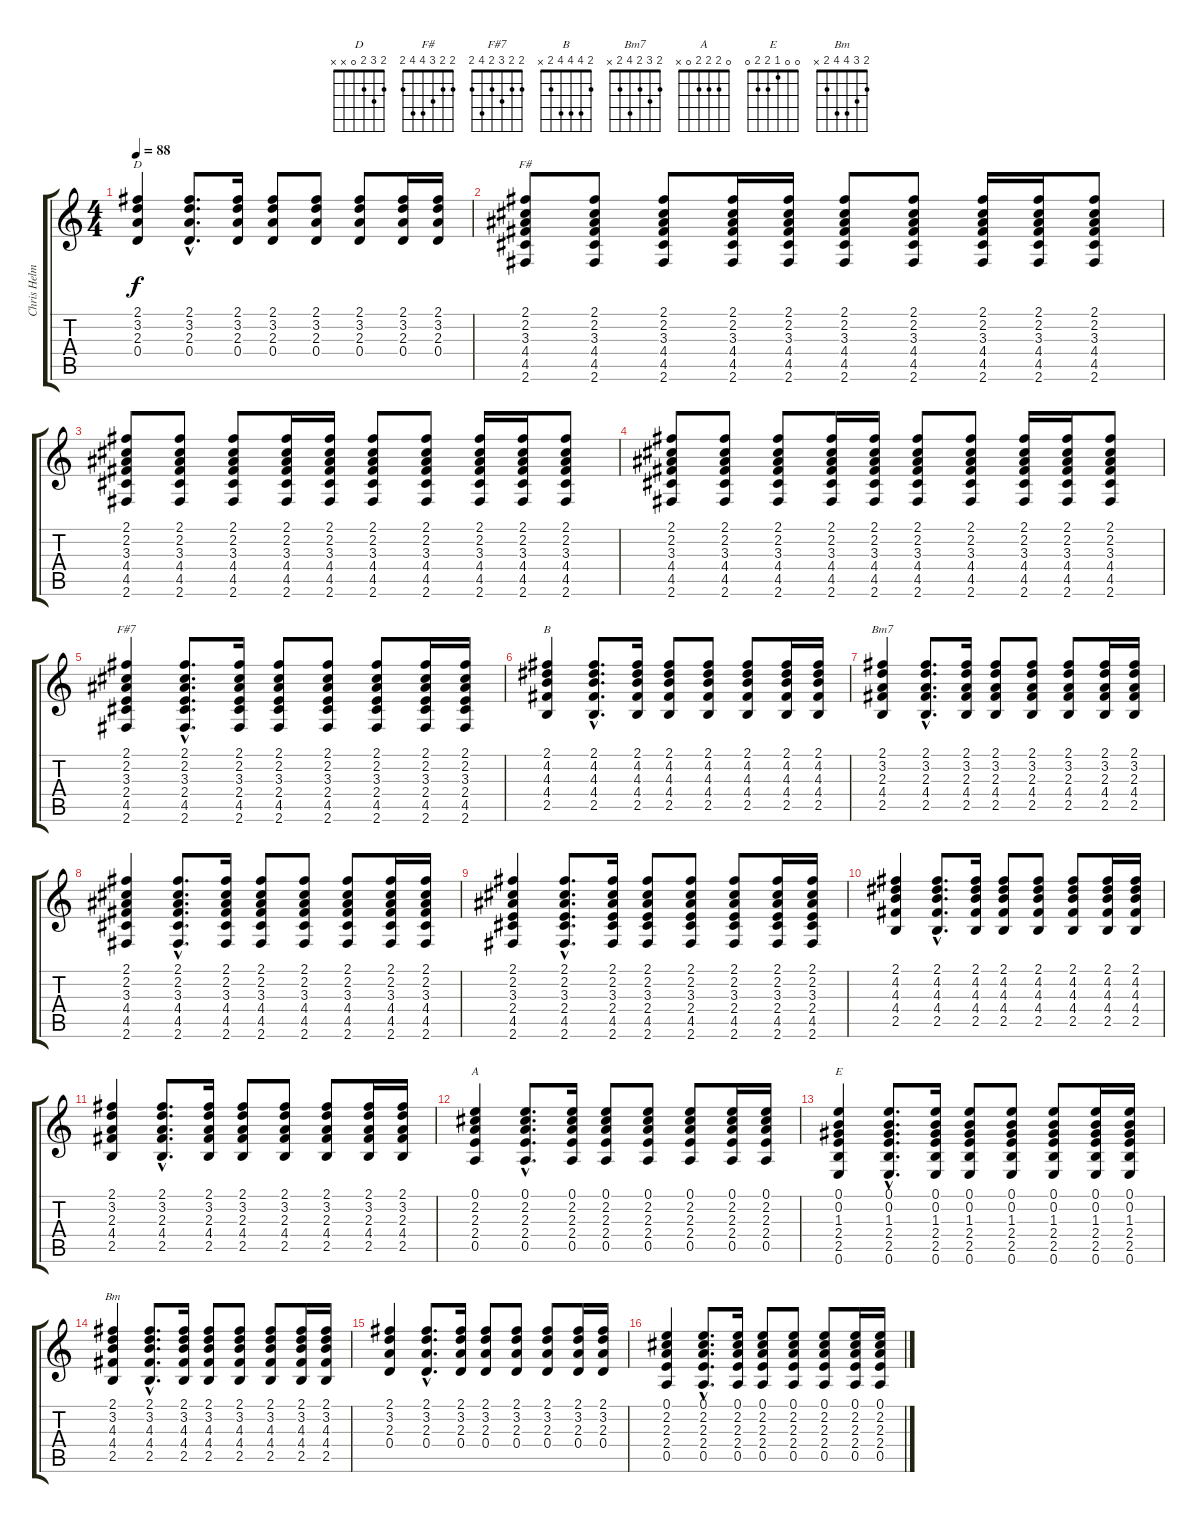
\track ("Chris Helme (Guitar)" "Chris Helm") {instrument acousticguitarsteel}
\staff {score tabs}
\tuning (E4 B3 G3 D3 A2 E2) {hide}
\chord ("D" 2 3 2 0 x x)
\chord ("F#" 2 2 3 4 4 2)
\chord ("F#7" 2 2 3 2 4 2)
\chord ("B" 2 4 4 4 2 x)
\chord ("Bm7" 2 3 2 4 2 x)
\chord ("A" 0 2 2 2 0 x)
\chord ("E" 0 0 1 2 2 0)
\chord ("Bm" 2 3 4 4 2 x)
\ts (4 4)
\tempo 88
\clef g2
\ks c
(2.1 3.2 2.3 0.4).4{ch "D" dy f} (2.1{hac} 3.2{hac} 2.3{hac} 0.4{hac}).8{d} (2.1 3.2 2.3 0.4).16 (2.1 3.2 2.3 0.4).8 (2.1 3.2 2.3 0.4).8 (2.1 3.2 2.3 0.4).8 (2.1 3.2 2.3 0.4).16 (2.1 3.2 2.3 0.4).16 |
(2.1 2.2 3.3 4.4 4.5 2.6).8{ch "F#"} (2.1 2.2 3.3 4.4 4.5 2.6).8 (2.1 2.2 3.3 4.4 4.5 2.6).8 (2.1 2.2 3.3 4.4 4.5 2.6).16 (2.1 2.2 3.3 4.4 4.5 2.6).16 (2.1 2.2 3.3 4.4 4.5 2.6).8 (2.1 2.2 3.3 4.4 4.5 2.6).8 (2.1 2.2 3.3 4.4 4.5 2.6).16 (2.1 2.2 3.3 4.4 4.5 2.6).16 (2.1 2.2 3.3 4.4 4.5 2.6).8 |
(2.1 2.2 3.3 4.4 4.5 2.6).8 (2.1 2.2 3.3 4.4 4.5 2.6).8 (2.1 2.2 3.3 4.4 4.5 2.6).8 (2.1 2.2 3.3 4.4 4.5 2.6).16 (2.1 2.2 3.3 4.4 4.5 2.6).16 (2.1 2.2 3.3 4.4 4.5 2.6).8 (2.1 2.2 3.3 4.4 4.5 2.6).8 (2.1 2.2 3.3 4.4 4.5 2.6).16 (2.1 2.2 3.3 4.4 4.5 2.6).16 (2.1 2.2 3.3 4.4 4.5 2.6).8 |
(2.1 2.2 3.3 4.4 4.5 2.6).8 (2.1 2.2 3.3 4.4 4.5 2.6).8 (2.1 2.2 3.3 4.4 4.5 2.6).8 (2.1 2.2 3.3 4.4 4.5 2.6).16 (2.1 2.2 3.3 4.4 4.5 2.6).16 (2.1 2.2 3.3 4.4 4.5 2.6).8 (2.1 2.2 3.3 4.4 4.5 2.6).8 (2.1 2.2 3.3 4.4 4.5 2.6).16 (2.1 2.2 3.3 4.4 4.5 2.6).16 (2.1 2.2 3.3 4.4 4.5 2.6).8 |
(2.1 2.2 3.3 2.4 4.5 2.6).4{ch "F#7"} (2.1{hac} 2.2{hac} 3.3{hac} 2.4{hac} 4.5{hac} 2.6{hac}).8{d} (2.1 2.2 3.3 2.4 4.5 2.6).16 (2.1 2.2 3.3 2.4 4.5 2.6).8 (2.1 2.2 3.3 2.4 4.5 2.6).8 (2.1 2.2 3.3 2.4 4.5 2.6).8 (2.1 2.2 3.3 2.4 4.5 2.6).16 (2.1 2.2 3.3 2.4 4.5 2.6).16 |
(2.1 4.2 4.3 4.4 2.5).4{ch "B"} (2.1{hac} 4.2{hac} 4.3{hac} 4.4{hac} 2.5{hac}).8{d} (2.1 4.2 4.3 4.4 2.5).16 (2.1 4.2 4.3 4.4 2.5).8 (2.1 4.2 4.3 4.4 2.5).8 (2.1 4.2 4.3 4.4 2.5).8 (2.1 4.2 4.3 4.4 2.5).16 (2.1 4.2 4.3 4.4 2.5).16 |
(2.1 3.2 2.3 4.4 2.5).4{ch "Bm7"} (2.1{hac} 3.2{hac} 2.3{hac} 4.4{hac} 2.5{hac}).8{d} (2.1 3.2 2.3 4.4 2.5).16 (2.1 3.2 2.3 4.4 2.5).8 (2.1 3.2 2.3 4.4 2.5).8 (2.1 3.2 2.3 4.4 2.5).8 (2.1 3.2 2.3 4.4 2.5).16 (2.1 3.2 2.3 4.4 2.5).16 |
(2.1 2.2 3.3 4.4 4.5 2.6).4 (2.1{hac} 2.2{hac} 3.3{hac} 4.4{hac} 4.5{hac} 2.6{hac}).8{d} (2.1 2.2 3.3 4.4 4.5 2.6).16 (2.1 2.2 3.3 4.4 4.5 2.6).8 (2.1 2.2 3.3 4.4 4.5 2.6).8 (2.1 2.2 3.3 4.4 4.5 2.6).8 (2.1 2.2 3.3 4.4 4.5 2.6).16 (2.1 2.2 3.3 4.4 4.5 2.6).16 |
(2.1 2.2 3.3 2.4 4.5 2.6).4 (2.1{hac} 2.2{hac} 3.3{hac} 2.4{hac} 4.5{hac} 2.6{hac}).8{d} (2.1 2.2 3.3 2.4 4.5 2.6).16 (2.1 2.2 3.3 2.4 4.5 2.6).8 (2.1 2.2 3.3 2.4 4.5 2.6).8 (2.1 2.2 3.3 2.4 4.5 2.6).8 (2.1 2.2 3.3 2.4 4.5 2.6).16 (2.1 2.2 3.3 2.4 4.5 2.6).16 |
(2.1 4.2 4.3 4.4 2.5).4 (2.1{hac} 4.2{hac} 4.3{hac} 4.4{hac} 2.5{hac}).8{d} (2.1 4.2 4.3 4.4 2.5).16 (2.1 4.2 4.3 4.4 2.5).8 (2.1 4.2 4.3 4.4 2.5).8 (2.1 4.2 4.3 4.4 2.5).8 (2.1 4.2 4.3 4.4 2.5).16 (2.1 4.2 4.3 4.4 2.5).16 |
(2.1 3.2 2.3 4.4 2.5).4 (2.1{hac} 3.2{hac} 2.3{hac} 4.4{hac} 2.5{hac}).8{d} (2.1 3.2 2.3 4.4 2.5).16 (2.1 3.2 2.3 4.4 2.5).8 (2.1 3.2 2.3 4.4 2.5).8 (2.1 3.2 2.3 4.4 2.5).8 (2.1 3.2 2.3 4.4 2.5).16 (2.1 3.2 2.3 4.4 2.5).16 |
(0.1 2.2 2.3 2.4 0.5).4{ch "A"} (0.1{hac} 2.2{hac} 2.3{hac} 2.4{hac} 0.5{hac}).8{d} (0.1 2.2 2.3 2.4 0.5).16 (0.1 2.2 2.3 2.4 0.5).8 (0.1 2.2 2.3 2.4 0.5).8 (0.1 2.2 2.3 2.4 0.5).8 (0.1 2.2 2.3 2.4 0.5).16 (0.1 2.2 2.3 2.4 0.5).16 |
(0.1 0.2 1.3 2.4 2.5 0.6).4{ch "E"} (0.1{hac} 0.2{hac} 1.3{hac} 2.4{hac} 2.5{hac} 0.6{hac}).8{d} (0.1 0.2 1.3 2.4 2.5 0.6).16 (0.1 0.2 1.3 2.4 2.5 0.6).8 (0.1 0.2 1.3 2.4 2.5 0.6).8 (0.1 0.2 1.3 2.4 2.5 0.6).8 (0.1 0.2 1.3 2.4 2.5 0.6).16 (0.1 0.2 1.3 2.4 2.5 0.6).16 |
(2.1 3.2 4.3 4.4 2.5).4{ch "Bm"} (2.1{hac} 3.2{hac} 4.3{hac} 4.4{hac} 2.5{hac}).8{d} (2.1 3.2 4.3 4.4 2.5).16 (2.1 3.2 4.3 4.4 2.5).8 (2.1 3.2 4.3 4.4 2.5).8 (2.1 3.2 4.3 4.4 2.5).8 (2.1 3.2 4.3 4.4 2.5).16 (2.1 3.2 4.3 4.4 2.5).16 |
(2.1 3.2 2.3 0.4).4 (2.1{hac} 3.2{hac} 2.3{hac} 0.4{hac}).8{d} (2.1 3.2 2.3 0.4).16 (2.1 3.2 2.3 0.4).8 (2.1 3.2 2.3 0.4).8 (2.1 3.2 2.3 0.4).8 (2.1 3.2 2.3 0.4).16 (2.1 3.2 2.3 0.4).16 |
(0.1 2.2 2.3 2.4 0.5).4 (0.1{hac} 2.2{hac} 2.3{hac} 2.4{hac} 0.5{hac}).8{d} (0.1 2.2 2.3 2.4 0.5).16 (0.1 2.2 2.3 2.4 0.5).8 (0.1 2.2 2.3 2.4 0.5).8 (0.1 2.2 2.3 2.4 0.5).8 (0.1 2.2 2.3 2.4 0.5).16 (0.1 2.2 2.3 2.4 0.5).16
